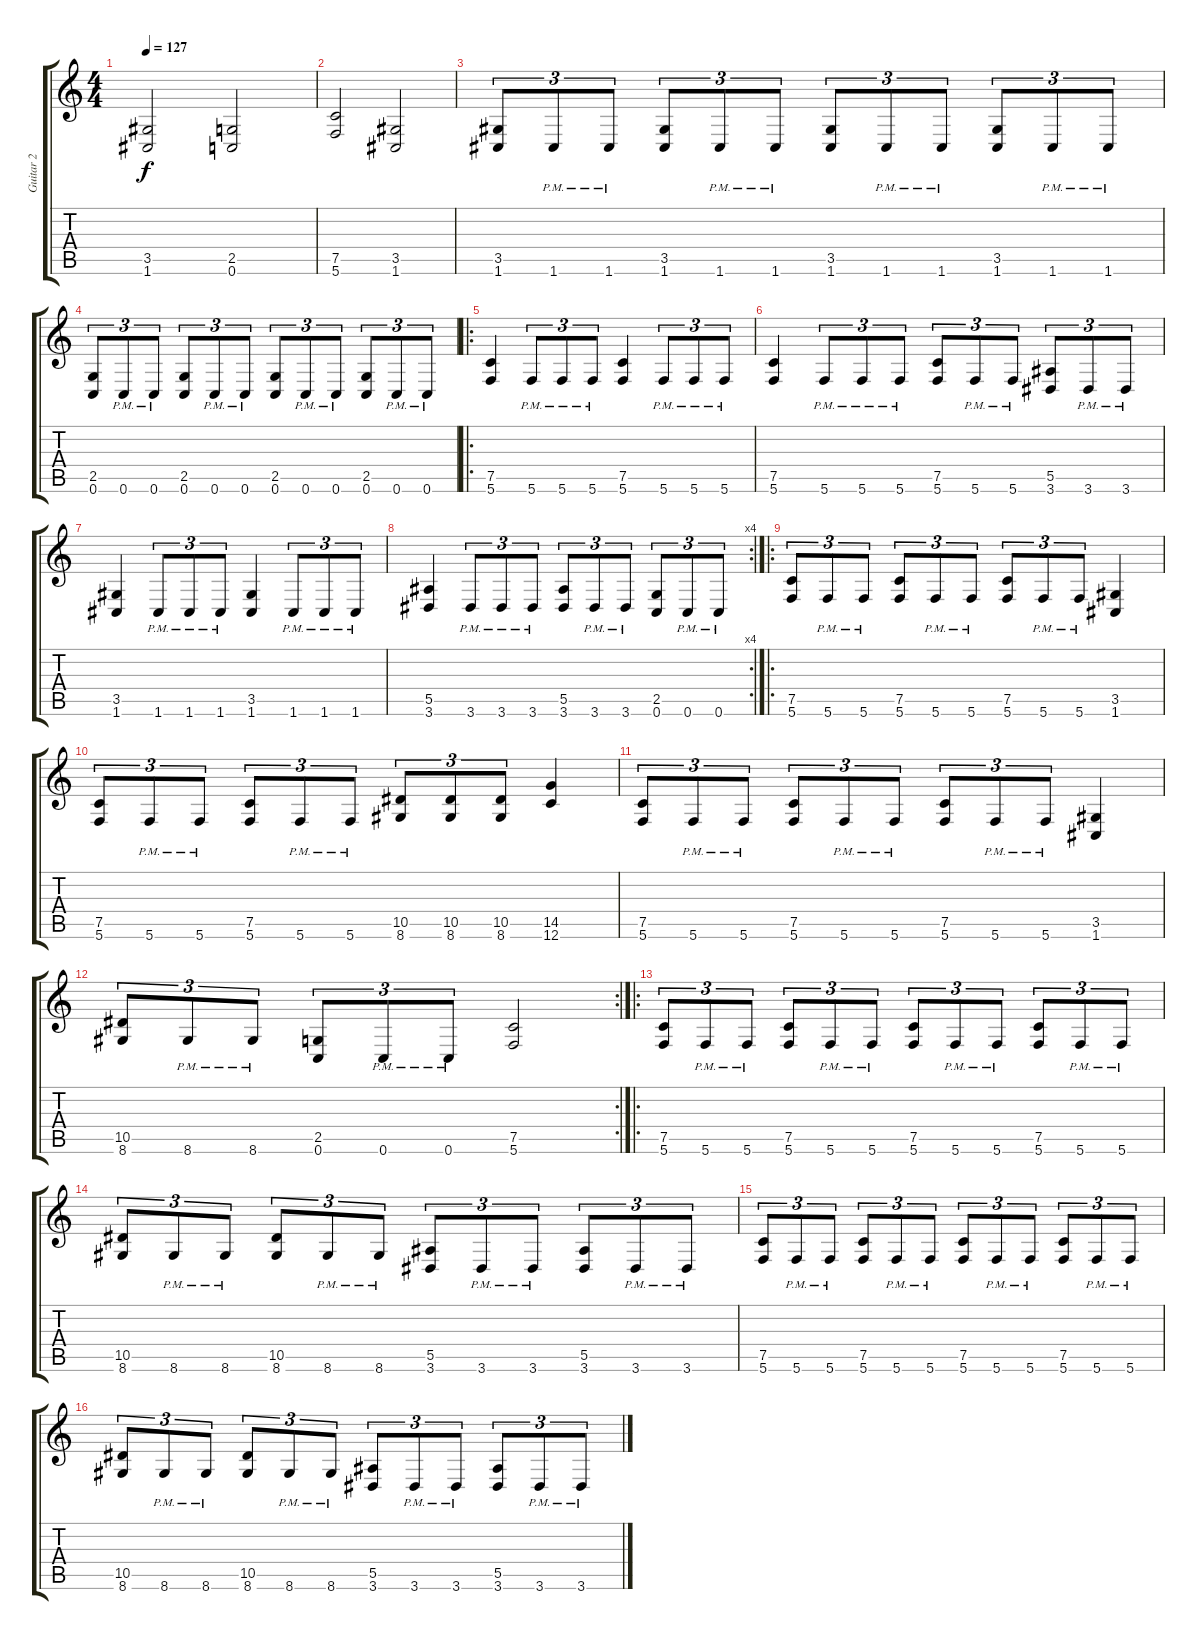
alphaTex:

\track ("Guitar 2" "Guitar 2") {instrument overdrivenguitar}
\staff {score tabs}
\tuning (C4 G3 Eb3 Bb2 F2 C2) {hide}
\ts (4 4)
\tempo 127
\clef g2
\ks c
(3.5 1.6).2{dy f} (2.5 0.6).2 |
(7.5 5.6).2 (3.5 1.6).2 |
(3.5 1.6).8{tu (3 2)} 1.6{pm}.8{tu (3 2)} 1.6{pm}.8{tu (3 2)} (3.5 1.6).8{tu (3 2)} 1.6{pm}.8{tu (3 2)} 1.6{pm}.8{tu (3 2)} (3.5 1.6).8{tu (3 2)} 1.6{pm}.8{tu (3 2)} 1.6{pm}.8{tu (3 2)} (3.5 1.6).8{tu (3 2)} 1.6{pm}.8{tu (3 2)} 1.6{pm}.8{tu (3 2)} |
(2.5 0.6).8{tu (3 2)} 0.6{pm}.8{tu (3 2)} 0.6{pm}.8{tu (3 2)} (2.5 0.6).8{tu (3 2)} 0.6{pm}.8{tu (3 2)} 0.6{pm}.8{tu (3 2)} (2.5 0.6).8{tu (3 2)} 0.6{pm}.8{tu (3 2)} 0.6{pm}.8{tu (3 2)} (2.5 0.6).8{tu (3 2)} 0.6{pm}.8{tu (3 2)} 0.6{pm}.8{tu (3 2)} |
\ro
(7.5 5.6).4 5.6{pm}.8{tu (3 2)} 5.6{pm}.8{tu (3 2)} 5.6{pm}.8{tu (3 2)} (7.5 5.6).4 5.6{pm}.8{tu (3 2)} 5.6{pm}.8{tu (3 2)} 5.6{pm}.8{tu (3 2)} |
(7.5 5.6).4 5.6{pm}.8{tu (3 2)} 5.6{pm}.8{tu (3 2)} 5.6{pm}.8{tu (3 2)} (7.5 5.6).8{tu (3 2)} 5.6{pm}.8{tu (3 2)} 5.6{pm}.8{tu (3 2)} (5.5 3.6).8{tu (3 2)} 3.6{pm}.8{tu (3 2)} 3.6{pm}.8{tu (3 2)} |
(3.5 1.6).4 1.6{pm}.8{tu (3 2)} 1.6{pm}.8{tu (3 2)} 1.6{pm}.8{tu (3 2)} (3.5 1.6).4 1.6{pm}.8{tu (3 2)} 1.6{pm}.8{tu (3 2)} 1.6{pm}.8{tu (3 2)} |
\rc 4
(5.5 3.6).4 3.6{pm}.8{tu (3 2)} 3.6{pm}.8{tu (3 2)} 3.6{pm}.8{tu (3 2)} (5.5 3.6).8{tu (3 2)} 3.6{pm}.8{tu (3 2)} 3.6{pm}.8{tu (3 2)} (2.5 0.6).8{tu (3 2)} 0.6{pm}.8{tu (3 2)} 0.6{pm}.8{tu (3 2)} |
\ro
(7.5 5.6).8{tu (3 2)} 5.6{pm}.8{tu (3 2)} 5.6{pm}.8{tu (3 2)} (7.5 5.6).8{tu (3 2)} 5.6{pm}.8{tu (3 2)} 5.6{pm}.8{tu (3 2)} (7.5 5.6).8{tu (3 2)} 5.6{pm}.8{tu (3 2)} 5.6{pm}.8{tu (3 2)} (3.5 1.6).4 |
(7.5 5.6).8{tu (3 2)} 5.6{pm}.8{tu (3 2)} 5.6{pm}.8{tu (3 2)} (7.5 5.6).8{tu (3 2)} 5.6{pm}.8{tu (3 2)} 5.6{pm}.8{tu (3 2)} (10.5 8.6).8{tu (3 2)} (10.5 8.6).8{tu (3 2)} (10.5 8.6).8{tu (3 2)} (14.5 12.6).4 |
(7.5 5.6).8{tu (3 2)} 5.6{pm}.8{tu (3 2)} 5.6{pm}.8{tu (3 2)} (7.5 5.6).8{tu (3 2)} 5.6{pm}.8{tu (3 2)} 5.6{pm}.8{tu (3 2)} (7.5 5.6).8{tu (3 2)} 5.6{pm}.8{tu (3 2)} 5.6{pm}.8{tu (3 2)} (3.5 1.6).4 |
\rc 2
(10.5 8.6).8{tu (3 2)} 8.6{pm}.8{tu (3 2)} 8.6{pm}.8{tu (3 2)} (2.5 0.6).8{tu (3 2)} 0.6{pm}.8{tu (3 2)} 0.6{pm}.8{tu (3 2)} (7.5 5.6).2 |
\ro
(7.5 5.6).8{tu (3 2)} 5.6{pm}.8{tu (3 2)} 5.6{pm}.8{tu (3 2)} (7.5 5.6).8{tu (3 2)} 5.6{pm}.8{tu (3 2)} 5.6{pm}.8{tu (3 2)} (7.5 5.6).8{tu (3 2)} 5.6{pm}.8{tu (3 2)} 5.6{pm}.8{tu (3 2)} (7.5 5.6).8{tu (3 2)} 5.6{pm}.8{tu (3 2)} 5.6{pm}.8{tu (3 2)} |
(10.5 8.6).8{tu (3 2)} 8.6{pm}.8{tu (3 2)} 8.6{pm}.8{tu (3 2)} (10.5 8.6).8{tu (3 2)} 8.6{pm}.8{tu (3 2)} 8.6{pm}.8{tu (3 2)} (5.5 3.6).8{tu (3 2)} 3.6{pm}.8{tu (3 2)} 3.6{pm}.8{tu (3 2)} (5.5 3.6).8{tu (3 2)} 3.6{pm}.8{tu (3 2)} 3.6{pm}.8{tu (3 2)} |
(7.5 5.6).8{tu (3 2)} 5.6{pm}.8{tu (3 2)} 5.6{pm}.8{tu (3 2)} (7.5 5.6).8{tu (3 2)} 5.6{pm}.8{tu (3 2)} 5.6{pm}.8{tu (3 2)} (7.5 5.6).8{tu (3 2)} 5.6{pm}.8{tu (3 2)} 5.6{pm}.8{tu (3 2)} (7.5 5.6).8{tu (3 2)} 5.6{pm}.8{tu (3 2)} 5.6{pm}.8{tu (3 2)} |
(10.5 8.6).8{tu (3 2)} 8.6{pm}.8{tu (3 2)} 8.6{pm}.8{tu (3 2)} (10.5 8.6).8{tu (3 2)} 8.6{pm}.8{tu (3 2)} 8.6{pm}.8{tu (3 2)} (5.5 3.6).8{tu (3 2)} 3.6{pm}.8{tu (3 2)} 3.6{pm}.8{tu (3 2)} (5.5 3.6).8{tu (3 2)} 3.6{pm}.8{tu (3 2)} 3.6{pm}.8{tu (3 2)}
